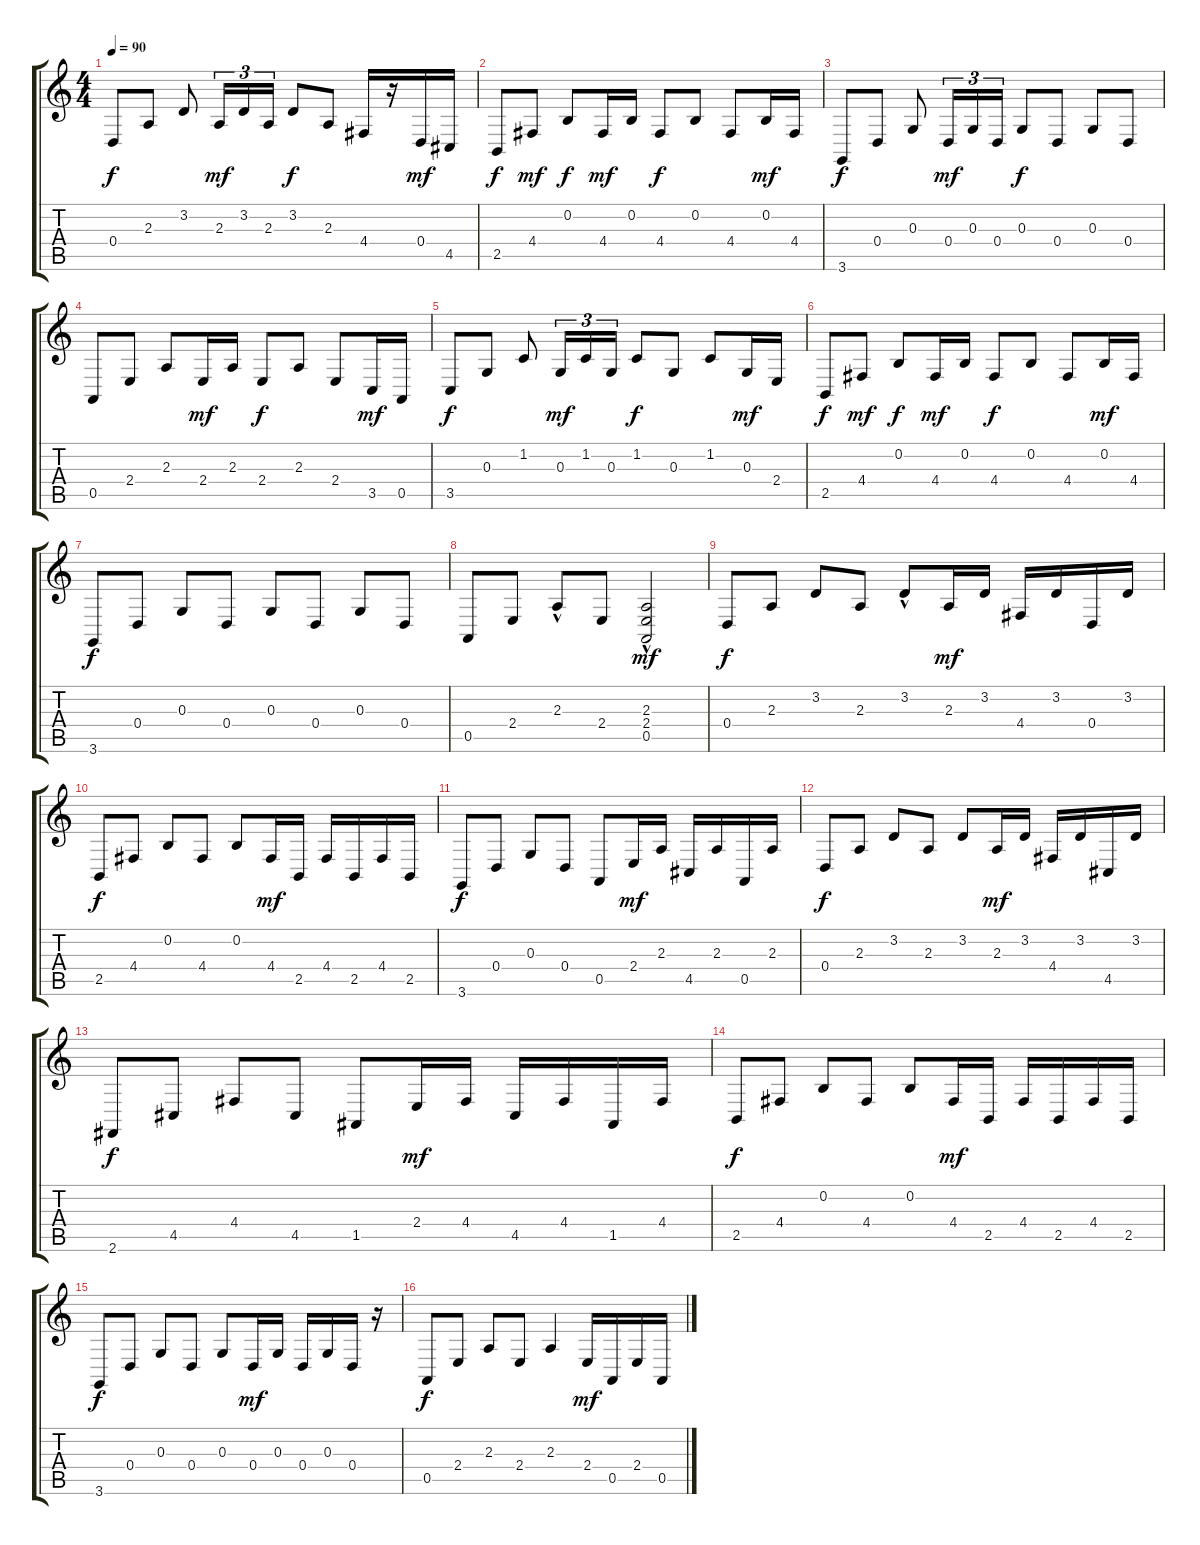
\track "" {instrument acousticgrandpiano}
\staff {score tabs}
\tuning (E4 B3 G3 D3 A2 E2) {hide}
\ts (4 4)
\tempo 90
\clef g2
\ks c
0.4.8{dy f} 2.3.8 3.2.8 2.3.16{tu (3 2) dy mf} 3.2.16{tu (3 2)} 2.3.16{tu (3 2)} 3.2.8{dy f} 2.3.8 4.4.16 r.16 0.4.16{dy mf} 4.5.16 |
2.5.8{dy f} 4.4.8{dy mf} 0.2.8{dy f} 4.4.16{dy mf} 0.2.16 4.4.8{dy f} 0.2.8 4.4.8 0.2.16{dy mf} 4.4.16 |
3.6.8{dy f} 0.4.8 0.3.8 0.4.16{tu (3 2) dy mf} 0.3.16{tu (3 2)} 0.4.16{tu (3 2)} 0.3.8{dy f} 0.4.8 0.3.8 0.4.8 |
0.5.8 2.4.8 2.3.8 2.4.16{dy mf} 2.3.16 2.4.8{dy f} 2.3.8 2.4.8 3.5.16{dy mf} 0.5.16 |
3.5.8{dy f} 0.3.8 1.2.8 0.3.16{tu (3 2) dy mf} 1.2.16{tu (3 2)} 0.3.16{tu (3 2)} 1.2.8{dy f} 0.3.8 1.2.8 0.3.16{dy mf} 2.4.16 |
2.5.8{dy f} 4.4.8{dy mf} 0.2.8{dy f} 4.4.16{dy mf} 0.2.16 4.4.8{dy f} 0.2.8 4.4.8 0.2.16{dy mf} 4.4.16 |
3.6.8{dy f} 0.4.8 0.3.8 0.4.8 0.3.8 0.4.8 0.3.8 0.4.8 |
0.5.8 2.4.8 2.3{hac}.8 2.4.8 (2.3 2.4{hac} 0.5{hac}).2{dy mf} |
0.4.8{dy f} 2.3.8 3.2.8 2.3.8 3.2{hac}.8 2.3.16{dy mf} 3.2.16 4.4.16 3.2.16 0.4.16 3.2.16 |
2.5.8{dy f} 4.4.8 0.2.8 4.4.8 0.2.8 4.4.16{dy mf} 2.5.16 4.4.16 2.5.16 4.4.16 2.5.16 |
3.6.8{dy f} 0.4.8 0.3.8 0.4.8 0.5.8 2.4.16{dy mf} 2.3.16 4.5.16 2.3.16 0.5.16 2.3.16 |
0.4.8{dy f} 2.3.8 3.2.8 2.3.8 3.2.8 2.3.16{dy mf} 3.2.16 4.4.16 3.2.16 4.5.16 3.2.16 |
2.6.8{dy f} 4.5.8 4.4.8 4.5.8 1.5.8 2.4.16{dy mf} 4.4.16 4.5.16 4.4.16 1.5.16 4.4.16 |
2.5.8{dy f} 4.4.8 0.2.8 4.4.8 0.2.8 4.4.16{dy mf} 2.5.16 4.4.16 2.5.16 4.4.16 2.5.16 |
3.6.8{dy f} 0.4.8 0.3.8 0.4.8 0.3.8 0.4.16{dy mf} 0.3.16 0.4.16 0.3.16 0.4.16 r.16 |
0.5.8{dy f} 2.4.8 2.3.8 2.4.8 2.3.4 2.4.16{dy mf} 0.5.16 2.4.16 0.5.16
